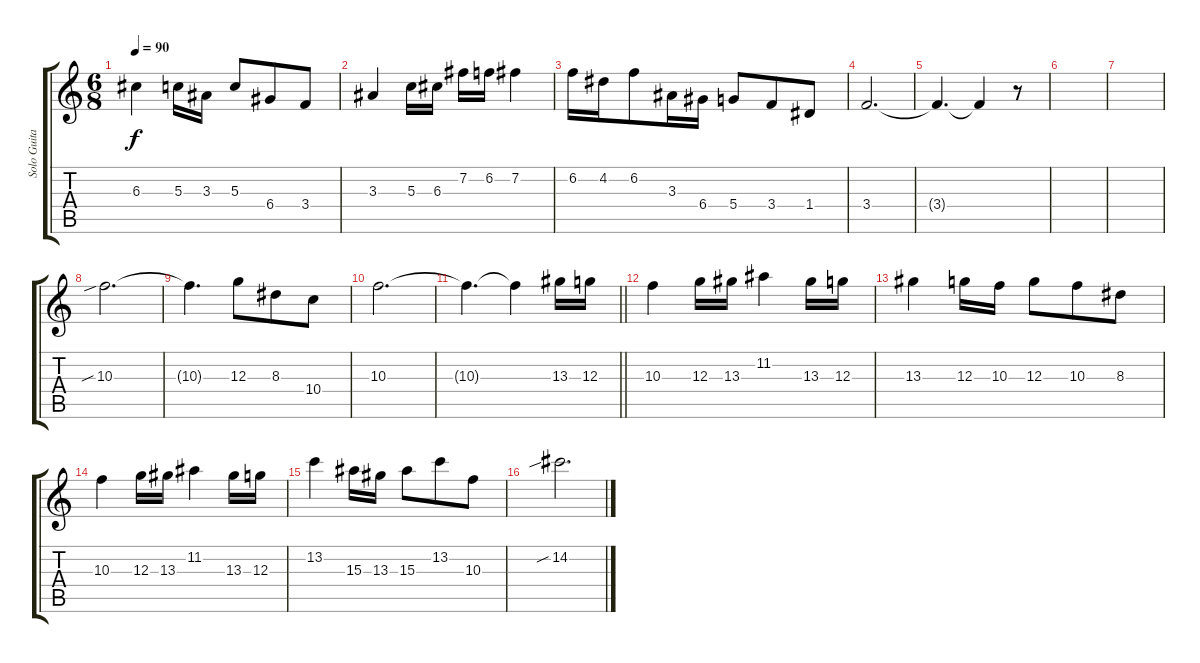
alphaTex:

\track ("Solo Guitar" "Solo Guita") {instrument distortionguitar}
\staff {score tabs}
\tuning (E4 B3 G3 D3 A2 E2) {hide}
\ts (6 8)
\tempo 90
\clef g2
\ks c
6.3.4{dy f} 5.3.16 3.3.16 5.3.8 6.4.8 3.4.8 |
3.3.4 5.3.16 6.3.16 7.2.16 6.2.16 7.2.4 |
6.2.16 4.2.16 6.2.8 3.3.16 6.4.16 5.4.8 3.4.8 1.4.8 |
3.4.2{d} |
3.4{t}.4{d} 3.4{t}.4 r.8 |
|
|
10.3{sib}.2{d} |
10.3{t}.4{d} 12.3.8 8.3.8 10.4.8 |
10.3.2{d} |
\barLineRight lightlight
10.3{t}.4{d} 10.3{t}.4 13.3.16 12.3.16 |
10.3.4 12.3.16 13.3.16 11.2.4 13.3.16 12.3.16 |
13.3.4 12.3.16 10.3.16 12.3.8 10.3.8 8.3.8 |
10.3.4 12.3.16 13.3.16 11.2.4 13.3.16 12.3.16 |
13.2.4 15.3.16 13.3.16 15.3.8 13.2.8 10.3.8 |
14.2{sib}.2{d}
